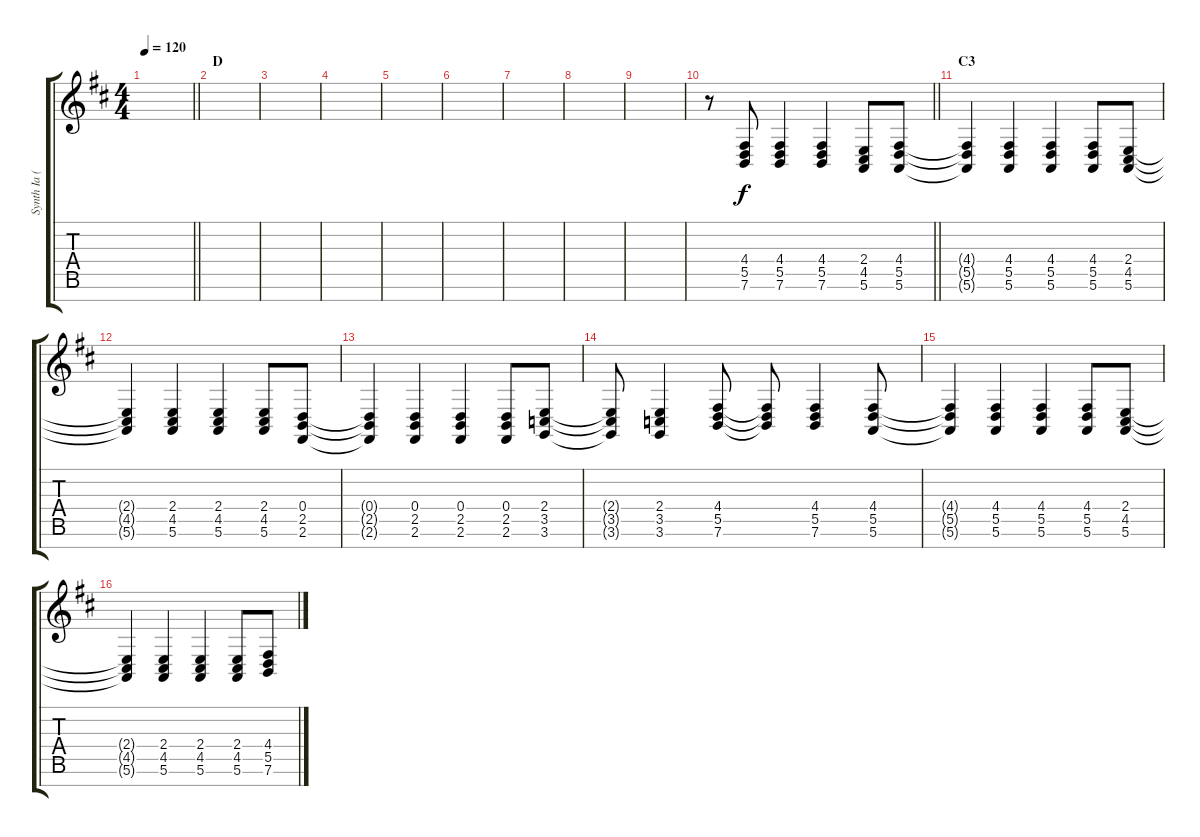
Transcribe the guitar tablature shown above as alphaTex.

\track ("Synth Ia (Kotobuki Tsumugi)" "Synth Ia (") {instrument electricgrandpiano}
\staff {score tabs}
\tuning (E4 B3 G3 D3 A2 E2 B1) {hide}
\ts (4 4)
\tempo 120
\clef g2
\barLineRight lightlight
\ks d
|
\section ("" "D")
|
|
|
|
|
|
|
|
\barLineRight lightlight
r.8 (4.4 5.5 7.6).8 (4.4 5.5 7.6).4 (4.4 5.5 7.6).4 (2.4 4.5 5.6).8 (4.4 5.5 5.6).8 |
\section ("" "C3")
(4.4{t} 5.5{t} 5.6{t}).4 (4.4 5.5 5.6).4 (4.4 5.5 5.6).4 (4.4 5.5 5.6).8 (2.4 4.5 5.6).8 |
(2.4{t} 4.5{t} 5.6{t}).4 (2.4 4.5 5.6).4 (2.4 4.5 5.6).4 (2.4 4.5 5.6).8 (0.4 2.5 2.6).8 |
(0.4{t} 2.5{t} 2.6{t}).4 (0.4 2.5 2.6).4 (0.4 2.5 2.6).4 (0.4 2.5 2.6).8 (2.4 3.5 3.6).8 |
(2.4{t} 3.5{t} 3.6{t}).8 (2.4 3.5 3.6).4 (4.4 5.5 7.6).8 (4.4{t} 5.5{t} 7.6{t}).8 (4.4 5.5 7.6).4 (4.4 5.5 5.6).8 |
(4.4{t} 5.5{t} 5.6{t}).4 (4.4 5.5 5.6).4 (4.4 5.5 5.6).4 (4.4 5.5 5.6).8 (2.4 4.5 5.6).8 |
(2.4{t} 4.5{t} 5.6{t}).4 (2.4 4.5 5.6).4 (2.4 4.5 5.6).4 (2.4 4.5 5.6).8 (4.4 5.5 7.6).8
